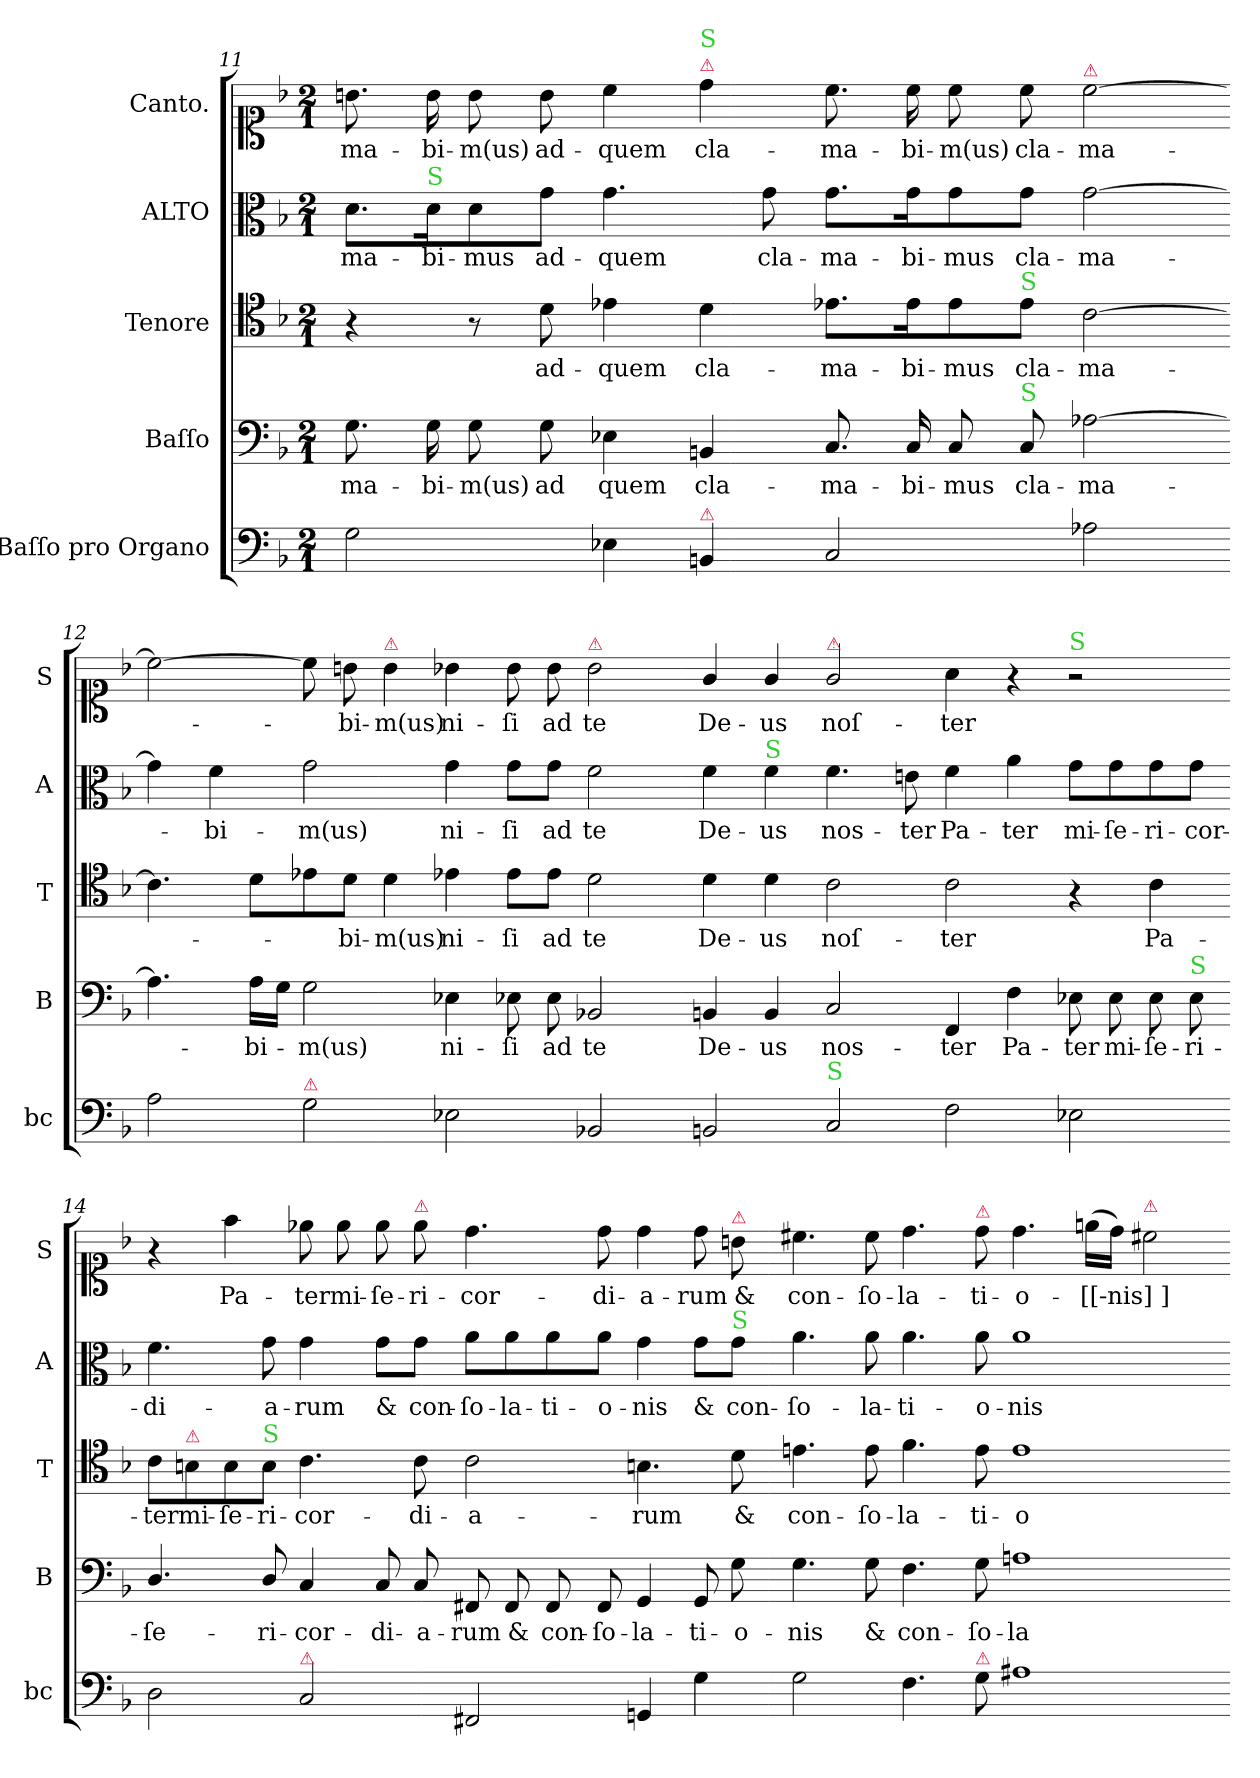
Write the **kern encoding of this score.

**kern	**kern	**text	**kern	**text	**kern	**text	**kern	**text
*part5	*part4	*part4	*part3	*part3	*part2	*part2	*part1	*part1
*staff5	*staff4	*staff4	*staff3	*staff3	*staff2	*staff2	*staff1	*staff1
*I"Baſſo pro Organo	*I"Baſſo	*	*I"Tenore	*	*I"ALTO	*	*I"Canto.	*
*I'bc	*I'B	*	*I'T	*	*I'A	*	*I'S	*
*clefF4	*clefF4	*	*clefC4	*	*clefC3	*	*clefC1	*
*k[b-]	*k[b-]	*	*k[b-]	*	*k[b-]	*	*k[b-]	*
*d:	*d:	*	*d:	*	*d:	*	*d:	*
*M2/1	*M2/1	*	*M2/1	*	*M2/1	*	*M2/1	*
=11	=11	=11	=11	=11	=11	=11	=11	=11
!	!	!	!	!	!	!LO:LY:i	!	!
2G\	8.G\	-ma-	4r	.	8.d\L	-ma-	8.bn\	-ma-
!	!	!	!	!	!LO:TX:a:color=limegreen:t=S	!	!	!
!	!	!	!	!	!	!LO:LY:i	!	!
.	16G\	-bi-	.	.	16d\K	-bi-	16b\	-bi-
!	!	!	!	!	!	!LO:LY:i	!	!
.	8G\	-m(us)	8r	.	8d\	-mus	8b\	-m(us)
!	!	!LO:LY:i	!	!	!	!LO:LY:i	!	!
.	8G\	ad	8d\	ad-	8g\J	ad-	8b\	ad-
!	!	!LO:LY:i	!	!	!	!LO:LY:i	!	!
4E-X\	4E-X\	quem	4e-X\	-quem	4.g\	-quem	4cc\	-quem
!	!	!	!	!	!	!	!LO:TX:a:color=crimson:t=⚠	!
!	!	!	!	!	!	!	!LO:TX:a:color=limegreen:t=S	!
!LO:TX:a:color=crimson:t=⚠	!	!	!	!	!	!	!	!
!	!	!LO:LY:i	!	!	!	!	!	!
4BBn/	4BBn/	cla-	4d\	cla-	.	.	4dd\	cla-
!	!	!	!	!	!	!LO:LY:i	!	!
.	.	.	.	.	8g\	cla-	.	.
!	!	!LO:LY:i	!	!	!	!LO:LY:i	!	!
2C/	8.C/	-ma-	8.e-X\L	-ma-	8.g\L	-ma-	8.cc\	-ma-
!	!	!LO:LY:i	!	!	!	!LO:LY:i	!	!
.	16C/	-bi-	16e-\K	-bi-	16g\K	-bi-	16cc\	-bi-
!	!	!LO:LY:i	!	!	!	!LO:LY:i	!	!
.	8C/	-mus	8e-\	-mus	8g\	-mus	8cc\	-m(us)
!	!	!	!LO:TX:a:color=limegreen:t=S	!	!	!	!	!
!	!LO:TX:a:color=limegreen:t=S	!	!	!	!	!	!	!
.	8C/	cla-	8e-\J	cla-	8g\J	cla-	8cc\	cla-
!	!	!	!	!	!	!	!LO:TX:a:color=crimson:t=⚠	!
2A-X\	[2A-X\	-ma-	[2c\	-ma-	[2g\	-ma-	[2cc\	-ma-
=12-	=12-	=12-	=12-	=12-	=12-	=12-	=12-	=12-
2A-\	4.A-\]	.	4.c\]	.	4g\]	.	2cc\_	.
.	.	.	.	.	4f\	-bi-	.	.
.	16A-\LL	-bi-	8d\L	.	.	.	.	.
.	16G\JJ	.	.	.	.	.	.	.
!LO:TX:a:color=crimson:t=⚠	!	!	!	!	!	!	!	!
2G\	2G\	-m(us)	8e-X\	.	2g\	-m(us)	8cc\]	.
.	.	.	8d\J	-bi-	.	.	8bn\	-bi-
!	!	!	!	!	!	!	!LO:TX:a:color=crimson:t=⚠	!
.	.	.	4d\	-m(us)	.	.	4b\	-m(us)
2E-X\	4E-X\	ni-	4e-X\	ni-	4g\	ni-	4b-X\	ni-
.	8E-X\	-ſi	8e-\L	-ſi	8g\L	-ſi	8b-\	-ſi
.	8E-\	ad	8e-\J	ad	8g\J	ad	8b-\	ad
!	!	!	!	!	!	!	!LO:TX:a:color=crimson:t=⚠	!
2BB-X/	2BB-X/	te	2d\	te	2f\	te	2b-\	te
=13-	=13-	=13-	=13-	=13-	=13-	=13-	=13-	=13-
2BBn/	4BBn/	De-	4d\	De-	4f\	De-	4g/	De-
!	!	!	!	!	!LO:TX:a:color=limegreen:t=S	!	!	!
.	4BB/	-us	4d\	-us	4f\	-us	4g/	-us
!	!	!	!	!	!	!	!LO:TX:a:color=crimson:t=⚠	!
!LO:TX:a:color=limegreen:t=S	!	!	!	!	!	!	!	!
2C/	2C/	nos-	2c\	noſ-	4.f\	nos-	2g/	noſ-
.	.	.	.	.	8en\	-ter	.	.
2F\	4FF/	-ter	2c\	-ter	4f\	Pa-	4a\	-ter
.	4F\	Pa-	.	.	4a\	-ter	4r	.
!	!	!	!	!	!	!	!LO:TX:a:color=limegreen:t=S	!
2E-X\	8E-X\	-ter	4r	.	8g\L	mi-	2r	.
.	8E-\	mi-	.	.	8g\	-ſe-	.	.
.	8E-\	-ſe-	4c\	Pa-	8g\	-ri-	.	.
!	!LO:TX:a:color=limegreen:t=S	!	!	!	!	!	!	!
.	8E-\	-ri-	.	.	8g\J	-cor-	.	.
=14-	=14-	=14-	=14-	=14-	=14-	=14-	=14-	=14-
2D\	4.D/	-ſe-	8c\L	-ter	4.f\	-di-	4r	.
!	!	!	!LO:TX:a:color=crimson:t=⚠	!	!	!	!	!
.	.	.	8Bn\	mi-	.	.	.	.
.	.	.	8B\	-ſe-	.	.	4ff\	Pa-
!	!	!	!LO:TX:a:color=limegreen:t=S	!	!	!	!	!
.	8D/	-ri-	8B\J	-ri-	8g\	-a-	.	.
!LO:TX:a:color=crimson:t=⚠	!	!	!	!	!	!	!	!
2C/	4C/	-cor-	4.c\	-cor-	4g\	-rum	8ee-X\	-ter
.	.	.	.	.	.	.	8ee-\	mi-
.	8C/	-di-	.	.	8g\L	&	8ee-\	-ſe-
!	!	!	!	!	!	!	!LO:TX:a:color=crimson:t=⚠	!
.	8C/	-a-	8c\	-di-	8g\J	con-	8ee-\	-ri-
2FF#X/	8FF#X/	-rum	2c\	-a-	8a\L	-ſo-	4.dd\	-cor-
.	8FF#/	&	.	.	8a\	-la-	.	.
.	8FF#/	con-	.	.	8a\	-ti-	.	.
.	8FF#/	-ſo-	.	.	8a\J	-o-	8dd\	-di-
4GGn/	4GG/	-la-	4.Bn\	-rum	4g\	-nis	4dd\	-a-
4G\	8GG/	-ti-	.	.	8g\L	&	8dd\	-rum
!	!	!	!	!	!	!	!LO:TX:a:color=crimson:t=⚠	!
!	!	!	!	!	!LO:TX:a:color=limegreen:t=S	!	!	!
.	8G\	-o-	8d\	&	8g\J	con-	8bn\	&
=15-	=15-	=15-	=15-	=15-	=15-	=15-	=15-	=15-
2G\	4.G\	-nis	4.en\	con-	4.a\	-ſo-	4.cc#X\	con-
.	8G\	&	8e\	-ſo-	8a\	-la-	8cc#\	-ſo-
4.F\	4.F\	con-	4.f\	-la-	4.a\	-ti-	4.dd\	-la-
!	!	!	!	!	!	!	!LO:TX:a:color=crimson:t=⚠	!
!LO:TX:a:color=crimson:t=⚠	!	!	!	!	!	!	!	!
8G\	8G\	-ſo-	8e\	-ti-	8a\	-o-	8dd\	-ti-
1A#X	1An	-la-	1e	-o-	1a	-nis	4.dd\	-o-
.	.	.	.	.	.	.	(16een\LL	[[-nis]]-
.	.	.	.	.	.	.	16dd\JJ)	.
!	!	!	!	!	!	!	!LO:TX:a:color=crimson:t=⚠	!
.	.	.	.	.	.	.	2cc#X\	.
=-	=-	=-	=-	=-	=-	=-	=-	=-
*-	*-	*-	*-	*-	*-	*-	*-	*-
